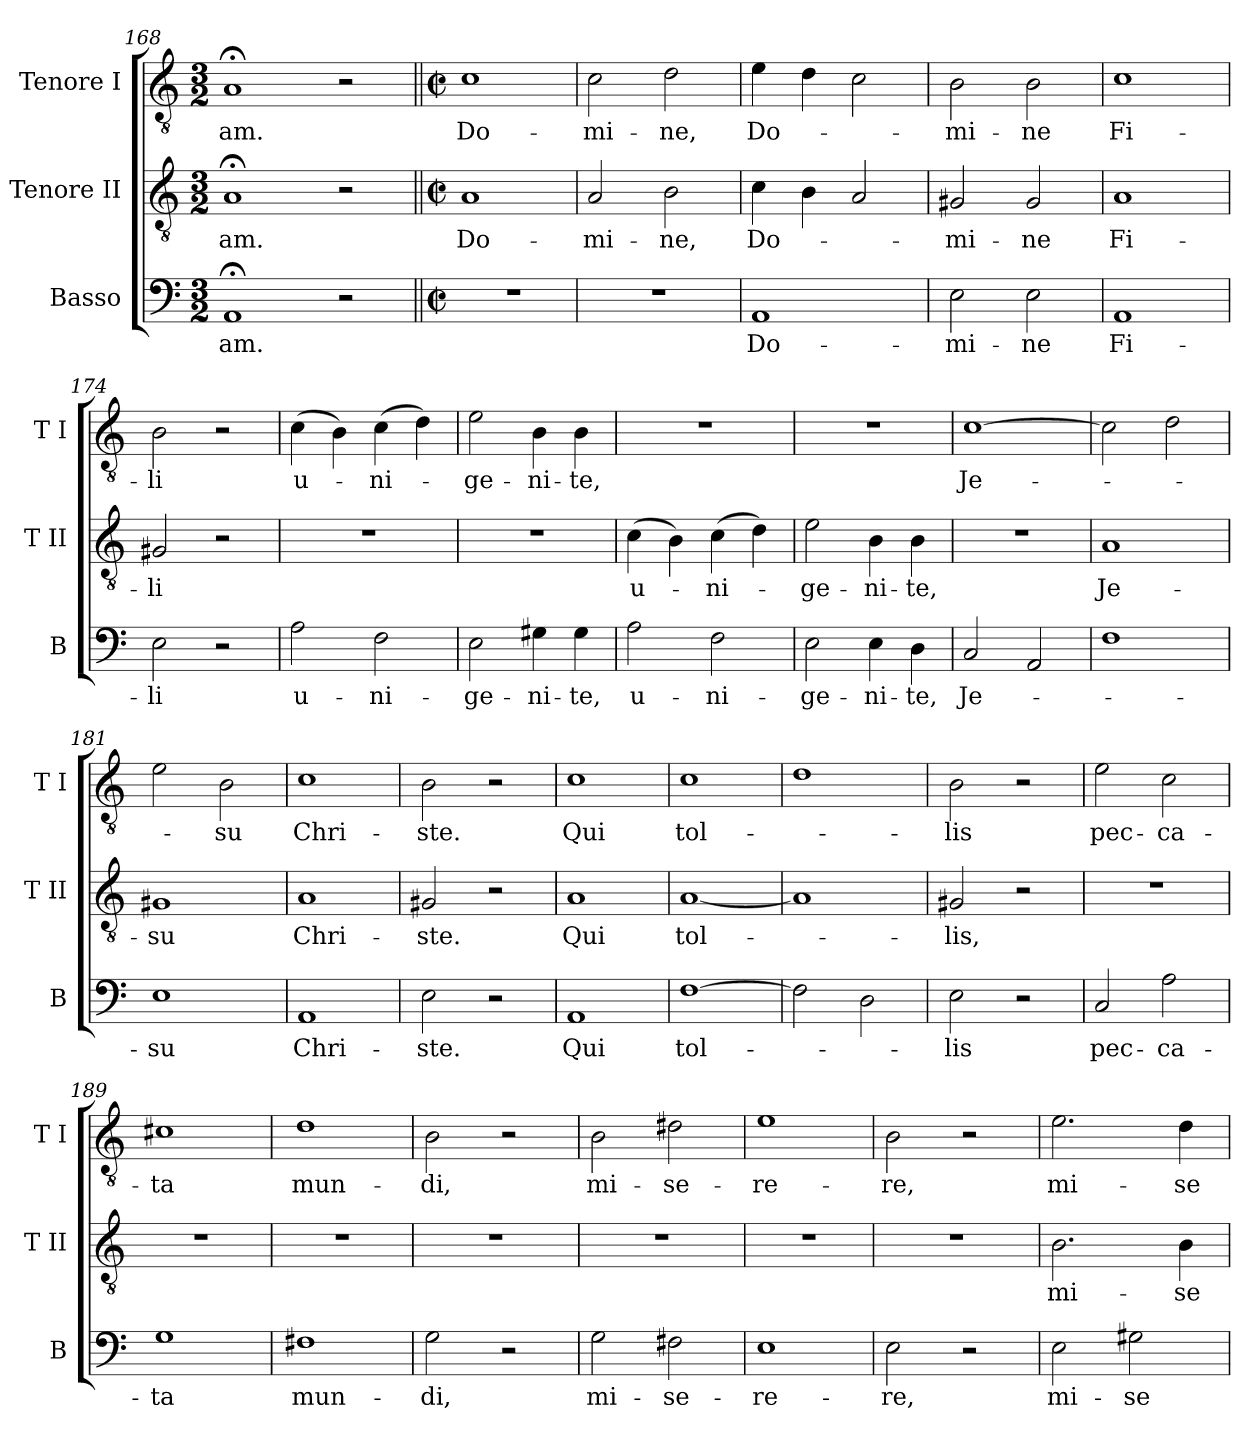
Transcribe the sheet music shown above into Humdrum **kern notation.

**kern	**text	**kern	**text	**kern	**text
*part3	*part3	*part2	*part2	*part1	*part1
*staff3	*staff3	*staff2	*staff2	*staff1	*staff1
*I"Basso	*	*I"Tenore II	*	*I"Tenore I	*
*I'B	*	*I'T II	*	*I'T I	*
*clefF4	*	*clefGv2	*	*clefGv2	*
*k[]	*	*k[]	*	*k[]	*
*C:	*	*C:	*	*C:	*
*M3/2	*	*M3/2	*	*M3/2	*
=168	=168	=168	=168	=168	=168
1AA;<	-am.	1A;<	-am.	1A;<	-am.
2r	.	2r	.	2r	.
!!LO:LB:g=z
=169||	=169||	=169||	=169||	=169||	=169||
*M2/2	*	*M2/2	*	*M2/2	*
*met(c|)	*	*met(c|)	*	*met(c|)	*
1r	.	1A	Do-	1c	Do-
=170	=170	=170	=170	=170	=170
1r	.	2A/	-mi-	2c\	-mi-
.	.	2B\	-ne,	2d\	-ne,
=171	=171	=171	=171	=171	=171
1AA	Do-	4c\	Do-	4e\	Do-
.	.	4B\	.	4d\	.
.	.	2A/	.	2c\	.
=172	=172	=172	=172	=172	=172
2E\	-mi-	2G#X/	-mi-	2B\	-mi-
2E\	-ne	2G#/	-ne	2B\	-ne
=173	=173	=173	=173	=173	=173
1AA	Fi-	1A	Fi-	1c	Fi-
=174	=174	=174	=174	=174	=174
2E\	-li	2G#X/	-li	2B\	-li
2r	.	2r	.	2r	.
=175	=175	=175	=175	=175	=175
2A\	u-	1r	.	(4c\	u-
.	.	.	.	4B\)	.
2F\	-ni-	.	.	(4c\	-ni-
.	.	.	.	4d\)	.
=176	=176	=176	=176	=176	=176
2E\	-ge-	1r	.	2e\	-ge-
4G#X\	-ni-	.	.	4B\	-ni-
4G#\	-te,	.	.	4B\	-te,
!!LO:LB:g=z
=177	=177	=177	=177	=177	=177
2A\	u-	(4c\	u-	1r	.
.	.	4B\)	.	.	.
2F\	-ni-	(4c\	-ni-	.	.
.	.	4d\)	.	.	.
=178	=178	=178	=178	=178	=178
2E\	-ge-	2e\	-ge-	1r	.
4E\	-ni-	4B\	-ni-	.	.
4D\	-te,	4B\	-te,	.	.
=179	=179	=179	=179	=179	=179
2C/	Je-	1r	.	[1c	Je-
2AA/	.	.	.	.	.
=180	=180	=180	=180	=180	=180
1F	.	1A	Je-	2c\]	.
.	.	.	.	2d\	.
=181	=181	=181	=181	=181	=181
1E	-su	1G#X	-su	2e\	.
.	.	.	.	2B\	-su
=182	=182	=182	=182	=182	=182
1AA	Chri-	1A	Chri-	1c	Chri-
=183	=183	=183	=183	=183	=183
2E\	-ste.	2G#X/	-ste.	2B\	-ste.
2r	.	2r	.	2r	.
=184	=184	=184	=184	=184	=184
1AA	Qui	1A	Qui	1c	Qui
!!LO:LB:g=z
=185	=185	=185	=185	=185	=185
[1F	tol-	[1A	tol-	1c	tol-
=186	=186	=186	=186	=186	=186
2F\]	.	1A]	.	1d	.
2D\	.	.	.	.	.
=187	=187	=187	=187	=187	=187
2E\	-lis	2G#X/	-lis,	2B\	-lis
2r	.	2r	.	2r	.
=188	=188	=188	=188	=188	=188
2C/	pec-	1r	.	2e\	pec-
2A\	-ca-	.	.	2c\	-ca-
=189	=189	=189	=189	=189	=189
1G	-ta	1r	.	1c#X	-ta
=190	=190	=190	=190	=190	=190
1F#X	mun-	1r	.	1d	mun-
=191	=191	=191	=191	=191	=191
2G\	-di,	1r	.	2B\	-di,
2r	.	.	.	2r	.
=192	=192	=192	=192	=192	=192
2G\	mi-	1r	.	2B\	mi-
2F#X\	-se-	.	.	2d#X\	-se-
!!LO:PB:g=z
=193	=193	=193	=193	=193	=193
1E	-re-	1r	.	1e	-re-
=194	=194	=194	=194	=194	=194
2E\	-re,	1r	.	2B\	-re,
2r	.	.	.	2r	.
=195	=195	=195	=195	=195	=195
2E\	mi-	2.B\	mi-	2.e\	mi-
2G#X\	-se-	.	.	.	.
.	.	4B\	-se-	4d\	-se-
=	=	=	=	=	=
*-	*-	*-	*-	*-	*-
